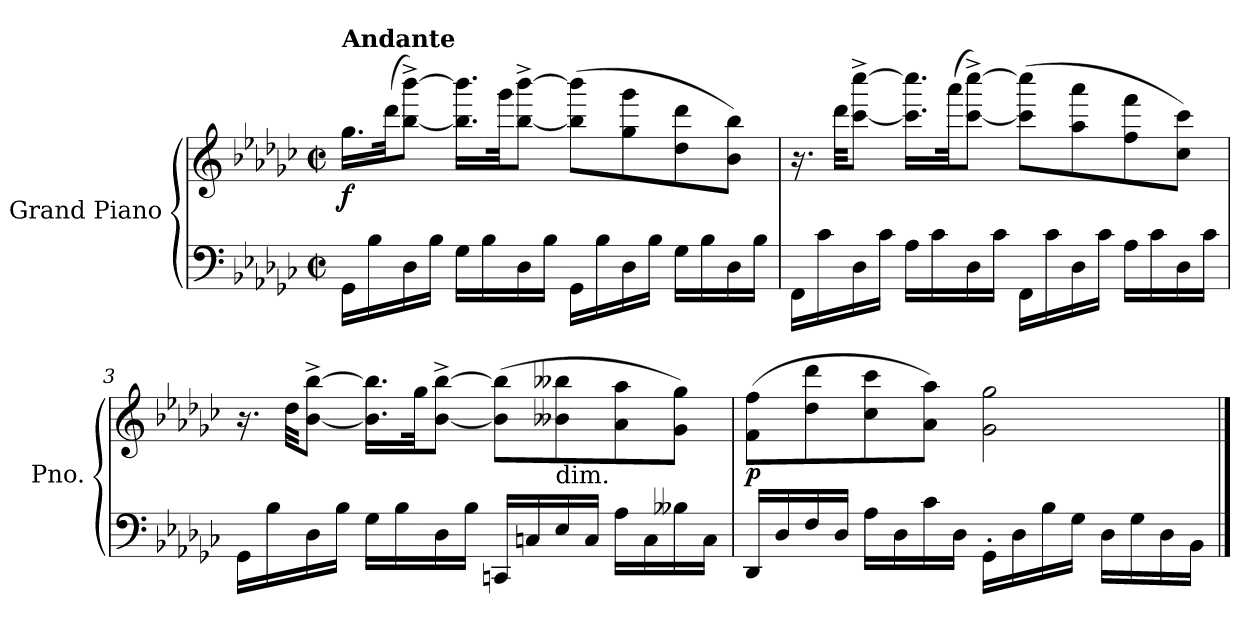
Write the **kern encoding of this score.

**kern	**kern	**dynam
*part1	*part1	*part1
*staff2	*staff1	*staff1/2
*I"Grand Piano	*	*
*I'Pno.	*	*
*clefF4	*clefG2	*
*k[b-e-a-d-g-c-]	*k[b-e-a-d-g-c-]	*
*M2/2	*M2/2	*
*met(c|)	*met(c|)	*
=1	=1	=1
!	!LO:TX:a:B:t=Andante	!
!	!	!LO:DY:b
16GG-\LL	16.gg-\LL	f
16B-\	.	.
.	(>32ddd-\JK	.
16D-\	[8bb-\^ [8bbb-\^J)	.
16B-\JJ	.	.
16G-\LL	16.bb-\] 16.bbb-\]LL	.
16B-\	.	.
.	32ggg-\JK	.
16D-\	[8bb-\^ [8bbb-\^J	.
16B-\JJ	.	.
16GG-\LL	(>8bb-\] 8bbb-\]L	.
16B-\	.	.
16D-\	8gg-\ 8ggg-\	.
16B-\JJ	.	.
16G-\LL	8dd-\ 8ddd-\	.
16B-\	.	.
16D-\	8b-\ 8bb-\J)	.
16B-\JJ	.	.
=2	=2	=2
16FF\LL	16.r	.
16c-\	.	.
.	32ddd-\KKL	.
16D-\	[8ccc-\^ [8cccc-\^J	.
16c-\JJ	.	.
16A-\LL	16.ccc-\] 16.cccc-\]LL	.
16c-\	.	.
.	(>32aaa-\JK	.
16D-\	[8ccc-\^ [8cccc-\^J)	.
16c-\JJ	.	.
16FF\LL	(>8ccc-\] 8cccc-\]L	.
16c-\	.	.
16D-\	8aa-\ 8aaa-\	.
16c-\JJ	.	.
16A-\LL	8ff\ 8fff\	.
16c-\	.	.
16D-\	8cc-\ 8ccc-\J)	.
16c-\JJ	.	.
=3	=3	=3
16GG-\LL	16.r	.
16B-\	.	.
.	32dd-\KKL	.
16D-\	[8b-\^ [8bb-\^J	.
16B-\JJ	.	.
16G-\LL	16.b-\] 16.bb-\]LL	.
16B-\	.	.
.	32gg-\JK	.
16D-\	[8b-\^ [8bb-\^J	.
16B-\JJ	.	.
16CCn/LL	(>8b-\] 8bb-\]L	.
16Cn/	.	.
!	!LO:TX:b:t=dim.	!
16E-/	8b--X\ 8bb--X\	.
16C/JJ	.	.
16A-\LL	8a-\ 8aa-\	.
16C\	.	.
16B--X\	8g-\ 8gg-\J)	.
16C\JJ	.	.
=4	=4	=4
!	!	!LO:DY:b
16DD-/LL	(>8f\ 8ff\L	p
16D-/	.	.
16F/	8dd-\ 8ddd-\	.
16D-/JJ	.	.
16A-\LL	8cc-\ 8ccc-\	.
16D-\	.	.
16c-\	8a-\ 8aa-\J)	.
16D-\JJ	.	.
16GG-'\LL	2g-\ 2gg-\	.
16D-\	.	.
16B-\	.	.
16G-\JJ	.	.
16D-\LL	.	.
16G-\	.	.
16D-\	.	.
16BB-\JJ	.	.
==	==	==
*-	*-	*-
